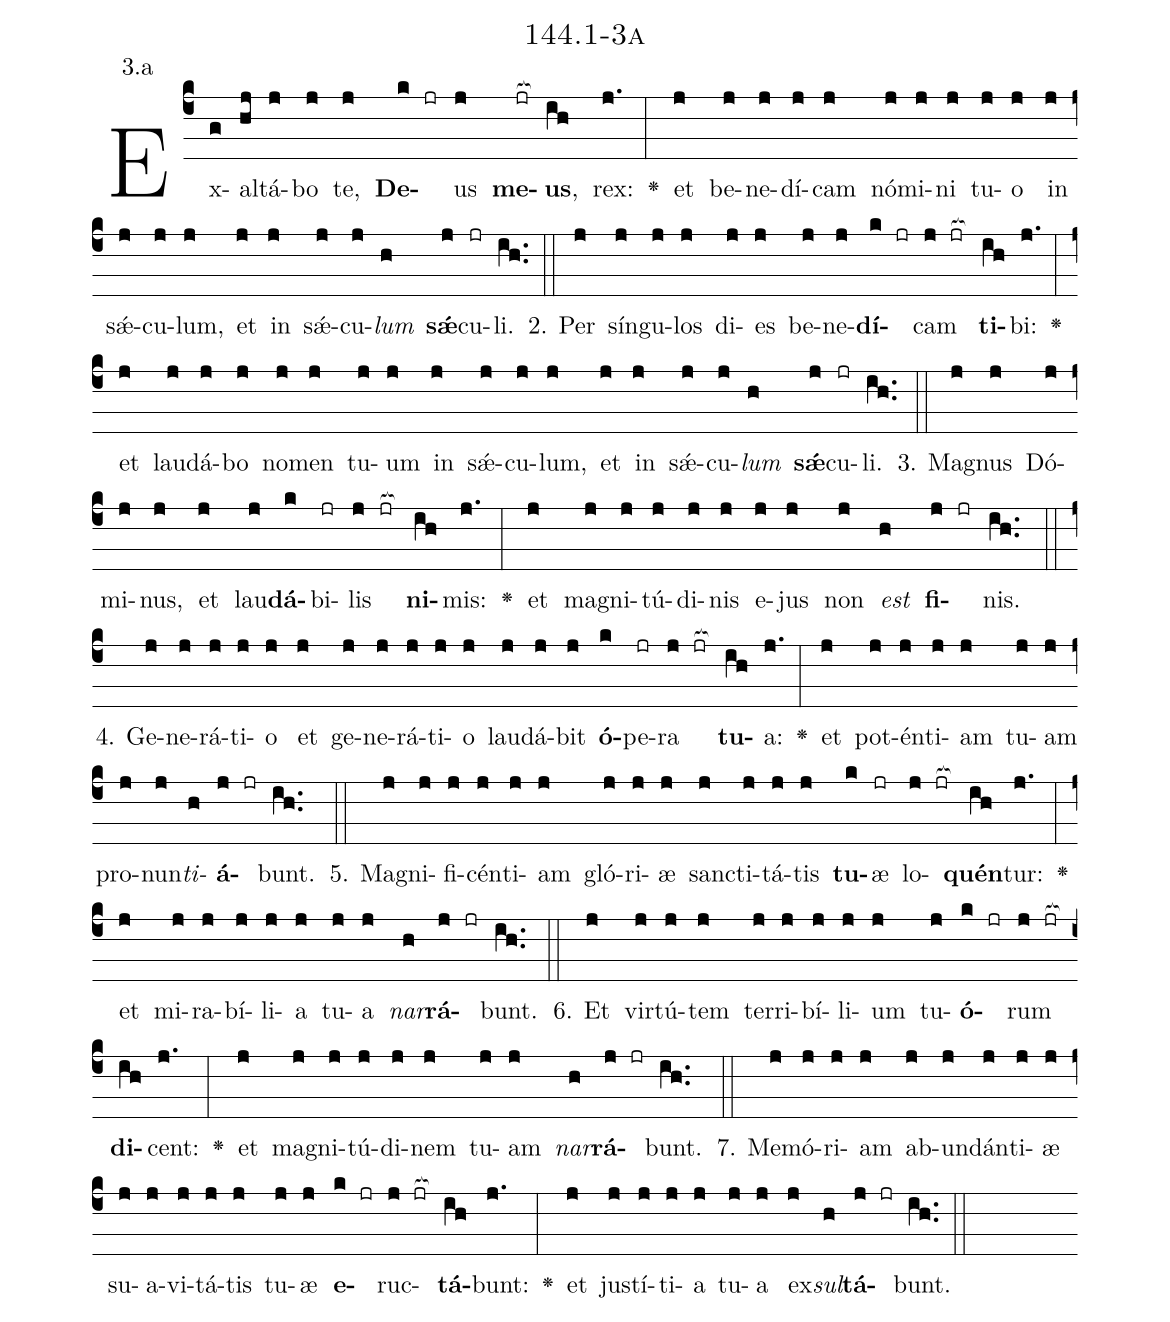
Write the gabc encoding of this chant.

name: 144.1-3a;
annotation: 3.a;
%%
(c4)Ex(g)al(hj)tá(j)bo(j) te,(j) <b>De</b>(k jr)us(j) <b>me</b>(jr[ocb:1{])<b>us</b>,(ih[ocb:0}]) rex:(j.) <v>\greheightstar</v>(:) et(j) be(j)ne(j)dí(j)cam(j) nó(j)mi(j)ni(j) tu(j)o(j) in(j) sǽ(j)cu(j)lum,(j) et(j) in(j) sǽ(j)cu(j)<i>lum</i>(h) <b>sǽ</b>(j)cu(jr)li.(ih..) (::)
2. Per(j) sín(j)gu(j)los(j) di(j)es(j) be(j)ne(j)<b>dí</b>(k jr)cam(j jr[ocb:1{]) <b>ti</b>(ih[ocb:0}])bi:(j.) <v>\greheightstar</v>(:) et(j) lau(j)dá(j)bo(j) no(j)men(j) tu(j)um(j) in(j) sǽ(j)cu(j)lum,(j) et(j) in(j) sǽ(j)cu(j)<i>lum</i>(h) <b>sǽ</b>(j)cu(jr)li.(ih..) (::)
3. Ma(j)gnus(j) Dó(j)mi(j)nus,(j) et(j) lau(j)<b>dá</b>(k)bi(jr)lis(j jr[ocb:1{]) <b>ni</b>(ih[ocb:0}])mis:(j.) <v>\greheightstar</v>(:) et(j) ma(j)gni(j)tú(j)di(j)nis(j) e(j)jus(j) non(j) <i>est</i>(h) <b>fi</b>(j jr)nis.(ih..) (::)
4. Ge(j)ne(j)rá(j)ti(j)o(j) et(j) ge(j)ne(j)rá(j)ti(j)o(j) lau(j)dá(j)bit(j) <b>ó</b>(k)pe(jr)ra(j jr[ocb:1{]) <b>tu</b>(ih[ocb:0}])a:(j.) <v>\greheightstar</v>(:) et(j) pot(j)én(j)ti(j)am(j) tu(j)am(j) pro(j)nun(j)<i>ti</i>(h)<b>á</b>(j jr)bunt.(ih..) (::)
5. Ma(j)gni(j)fi(j)cén(j)ti(j)am(j) gló(j)ri(j)æ(j) sanc(j)ti(j)tá(j)tis(j) <b>tu</b>(k)æ(jr) lo(j jr[ocb:1{])<b>quén</b>(ih[ocb:0}])tur:(j.) <v>\greheightstar</v>(:) et(j) mi(j)ra(j)bí(j)li(j)a(j) tu(j)a(j) <i>nar</i>(h)<b>rá</b>(j jr)bunt.(ih..) (::)
6. Et(j) vir(j)tú(j)tem(j) ter(j)ri(j)bí(j)li(j)um(j) tu(j)<b>ó</b>(k jr)rum(j jr[ocb:1{]) <b>di</b>(ih[ocb:0}])cent:(j.) <v>\greheightstar</v>(:) et(j) ma(j)gni(j)tú(j)di(j)nem(j) tu(j)am(j) <i>nar</i>(h)<b>rá</b>(j jr)bunt.(ih..) (::)
7. Me(j)mó(j)ri(j)am(j) ab(j)un(j)dán(j)ti(j)æ(j) su(j)a(j)vi(j)tá(j)tis(j) tu(j)æ(j) <b>e</b>(k jr)ruc(j jr[ocb:1{])<b>tá</b>(ih[ocb:0}])bunt:(j.) <v>\greheightstar</v>(:) et(j) jus(j)tí(j)ti(j)a(j) tu(j)a(j) ex(j)<i>sul</i>(h)<b>tá</b>(j jr)bunt.(ih..) (::)
